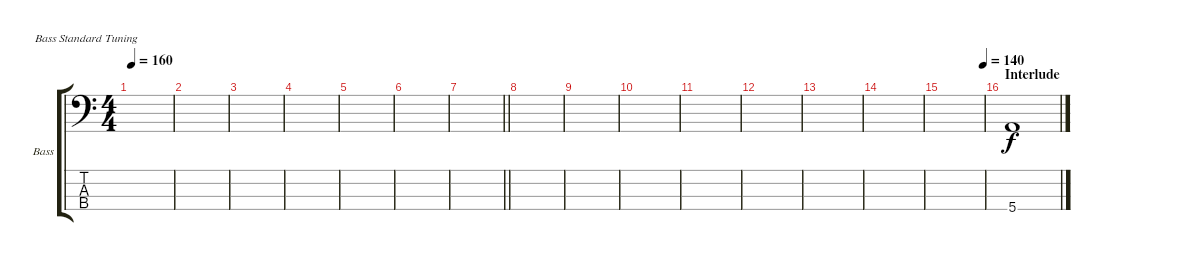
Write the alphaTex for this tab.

\defaultSystemsLayout 4
\bracketExtendMode groupsimilarinstruments
\firstSystemTrackNameOrientation horizontal
\otherSystemsTrackNameOrientation horizontal
\track ("Bass" "Bass") {instrument electricbassfinger}
\staff {score tabs}
\tuning (G2 D2 A1 E1)
\ts (4 4)
\tempo 160
\clef f4
\scale
0.333333
\ks aminor
|
\scale
0.333333 |
\scale
0.333333 |
\scale
0.333333 |
\scale
0.333333 |
\scale
0.333333 |
\scale
0.333333
\barLineRight lightlight
|
\scale
0.333333 |
\scale
0.333333 |
\scale
0.333333 |
\scale
0.333333 |
\scale
0.333333 |
\scale
0.333333 |
\scale
0.333333 |
\tempo (140 1)
\scale
0.333333 |
\section ("" "Interlude")
\scale
0.333333 5.4.1
